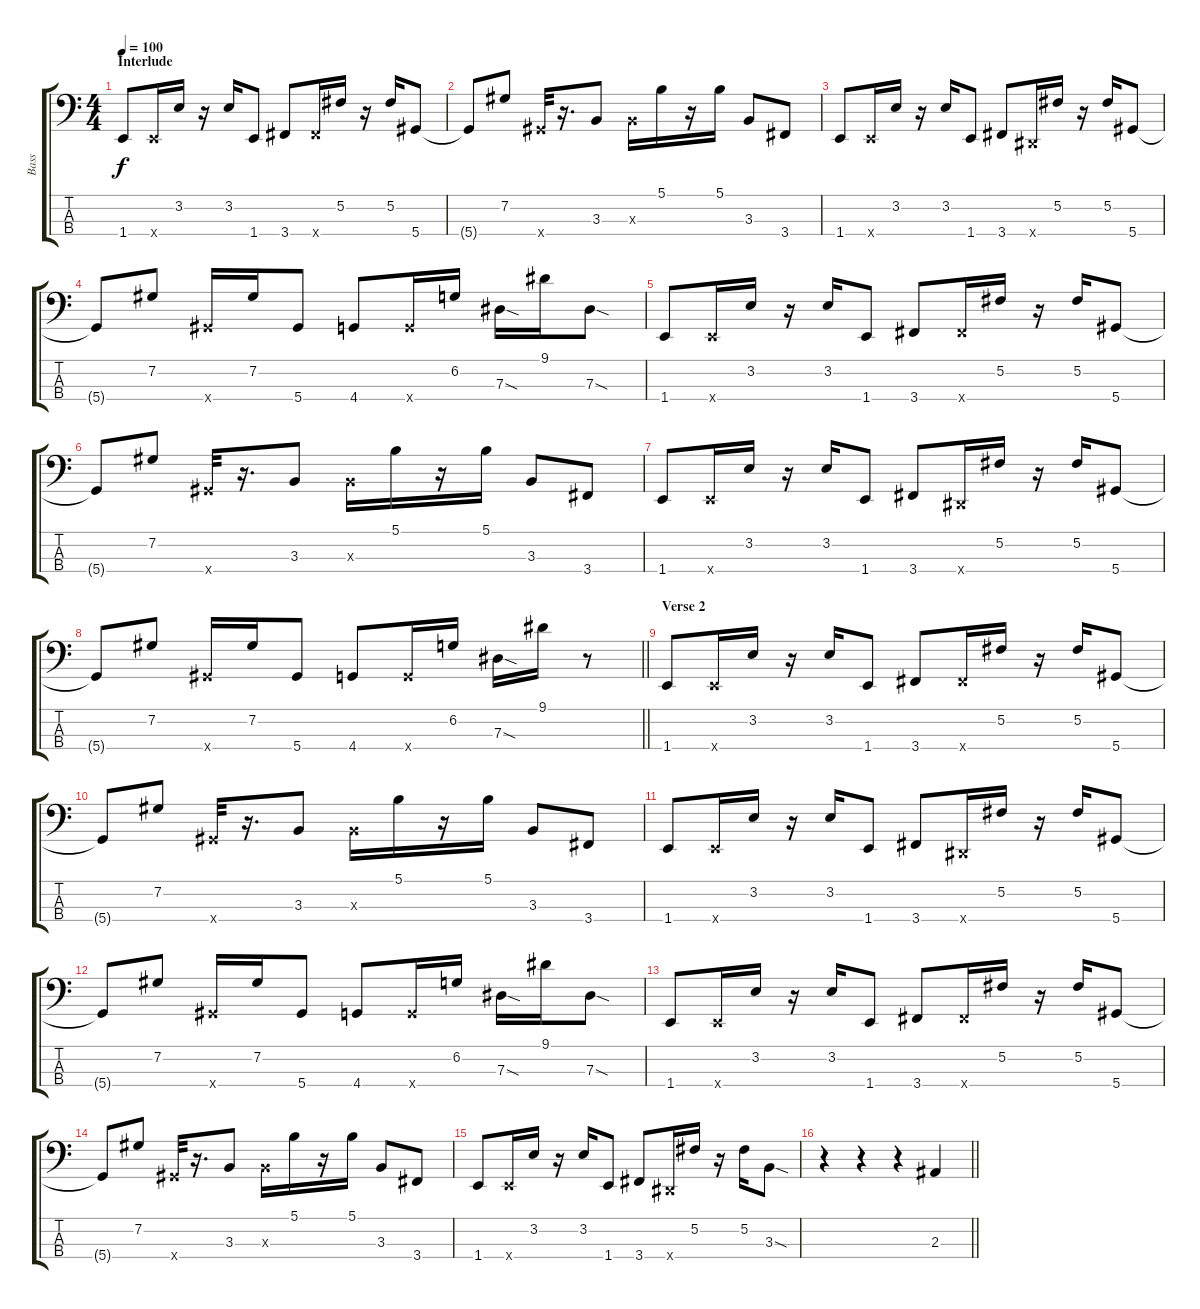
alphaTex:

\track ("Bass" "Bass") {instrument slapbass1}
\staff {score tabs}
\tuning (Gb2 Db2 Ab1 Eb1) {hide}
\ts (4 4)
\section ("" "Interlude")
\tempo 100
\clef f4
\ks c
1.4.8{dy f} 1.4{x}.16 3.2.16 r.16 3.2.16 1.4.8 3.4.8 3.4{x}.16 5.2.16 r.16 5.2.16 5.4.8 |
5.4{t}.8 7.2.8 5.4{x}.32 r.16{d} 3.3.8 3.3{x}.16 5.1.16 r.16 5.1.16 3.3.8 3.4.8 |
1.4.8 1.4{x}.16 3.2.16 r.16 3.2.16 1.4.8 3.4.8 0.4{x}.16 5.2.16 r.16 5.2.16 5.4.8 |
5.4{t}.8 7.2.8 5.4{x}.16 7.2.16 5.4.8 4.4.8 4.4{x}.16 6.2.16 7.3{sod}.16 9.1.16 7.3{sod}.8 |
1.4.8 1.4{x}.16 3.2.16 r.16 3.2.16 1.4.8 3.4.8 3.4{x}.16 5.2.16 r.16 5.2.16 5.4.8 |
5.4{t}.8 7.2.8 5.4{x}.32 r.16{d} 3.3.8 3.3{x}.16 5.1.16 r.16 5.1.16 3.3.8 3.4.8 |
1.4.8 1.4{x}.16 3.2.16 r.16 3.2.16 1.4.8 3.4.8 0.4{x}.16 5.2.16 r.16 5.2.16 5.4.8 |
\barLineRight lightlight
5.4{t}.8 7.2.8 5.4{x}.16 7.2.16 5.4.8 4.4.8 4.4{x}.16 6.2.16 7.3{sod}.16 9.1.16 r.8 |
\section ("" "Verse 2")
1.4.8 1.4{x}.16 3.2.16 r.16 3.2.16 1.4.8 3.4.8 3.4{x}.16 5.2.16 r.16 5.2.16 5.4.8 |
5.4{t}.8 7.2.8 5.4{x}.32 r.16{d} 3.3.8 3.3{x}.16 5.1.16 r.16 5.1.16 3.3.8 3.4.8 |
1.4.8 1.4{x}.16 3.2.16 r.16 3.2.16 1.4.8 3.4.8 0.4{x}.16 5.2.16 r.16 5.2.16 5.4.8 |
5.4{t}.8 7.2.8 5.4{x}.16 7.2.16 5.4.8 4.4.8 4.4{x}.16 6.2.16 7.3{sod}.16 9.1.16 7.3{sod}.8 |
1.4.8 1.4{x}.16 3.2.16 r.16 3.2.16 1.4.8 3.4.8 3.4{x}.16 5.2.16 r.16 5.2.16 5.4.8 |
5.4{t}.8 7.2.8 5.4{x}.32 r.16{d} 3.3.8 3.3{x}.16 5.1.16 r.16 5.1.16 3.3.8 3.4.8 |
1.4.8 1.4{x}.16 3.2.16 r.16 3.2.16 1.4.8 3.4.8 0.4{x}.16 5.2.16 r.16 5.2.16 3.3{sod}.8 |
\barLineRight lightlight
r.4 r.4 r.4 2.3.4
